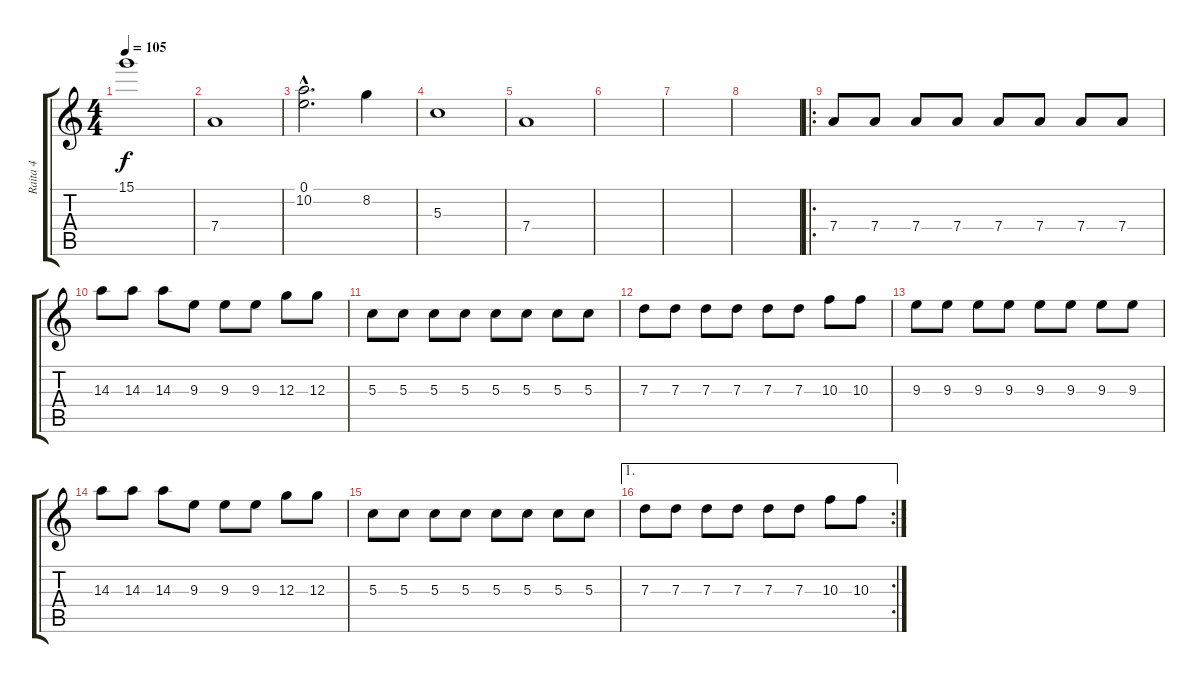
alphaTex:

\track ("Raita 4" "Raita 4") {instrument electricguitarclean}
\staff {score tabs}
\tuning (E4 B3 G3 D3 A2 E2) {hide}
\ts (4 4)
\tempo 105
\clef g2
\ks c
15.1.1{dy f} |
7.4.1 |
(0.1{hac} 10.2{hac}).2{d} 8.2.4 |
5.3.1 |
7.4.1 |
|
|
|
\ro
7.4.8{instrument distortionguitar} 7.4.8 7.4.8 7.4.8 7.4.8 7.4.8 7.4.8 7.4.8 |
14.3.8 14.3.8 14.3.8 9.3.8 9.3.8 9.3.8 12.3.8 12.3.8 |
5.3.8 5.3.8 5.3.8 5.3.8 5.3.8 5.3.8 5.3.8 5.3.8 |
7.3.8 7.3.8 7.3.8 7.3.8 7.3.8 7.3.8 10.3.8 10.3.8 |
9.3.8{instrument distortionguitar} 9.3.8 9.3.8 9.3.8 9.3.8 9.3.8 9.3.8 9.3.8 |
14.3.8 14.3.8 14.3.8 9.3.8 9.3.8 9.3.8 12.3.8 12.3.8 |
5.3.8 5.3.8 5.3.8 5.3.8 5.3.8 5.3.8 5.3.8 5.3.8 |
\ae 1
\rc 2
7.3.8 7.3.8 7.3.8 7.3.8 7.3.8 7.3.8 10.3.8 10.3.8
